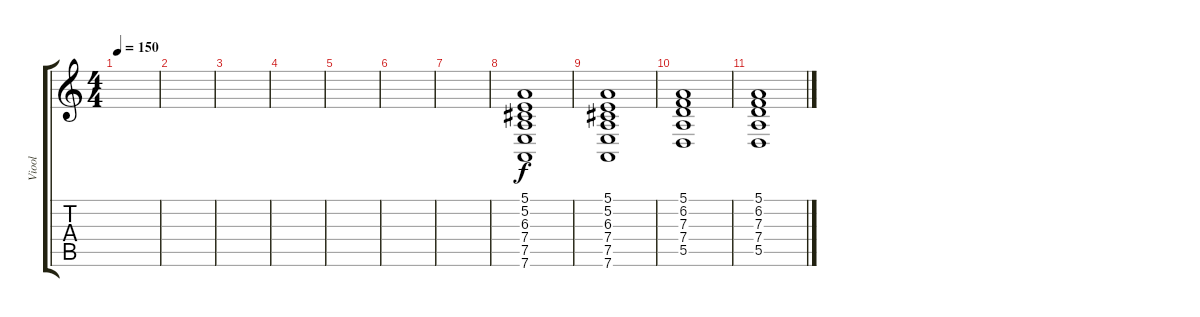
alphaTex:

\track ("Viool" "Viool") {instrument violin}
\staff {score tabs}
\tuning (E4 B3 G3 D3 A2 D2) {hide}
\ts (4 4)
\tempo 150
\clef g2
\ks c
|
|
|
|
|
|
|
(5.1 5.2 6.3 7.4 7.5 7.6).1 |
(5.1 5.2 6.3 7.4 7.5 7.6).1 |
(5.1 6.2 7.3 7.4 5.5).1 |
(5.1 6.2 7.3 7.4 5.5).1
